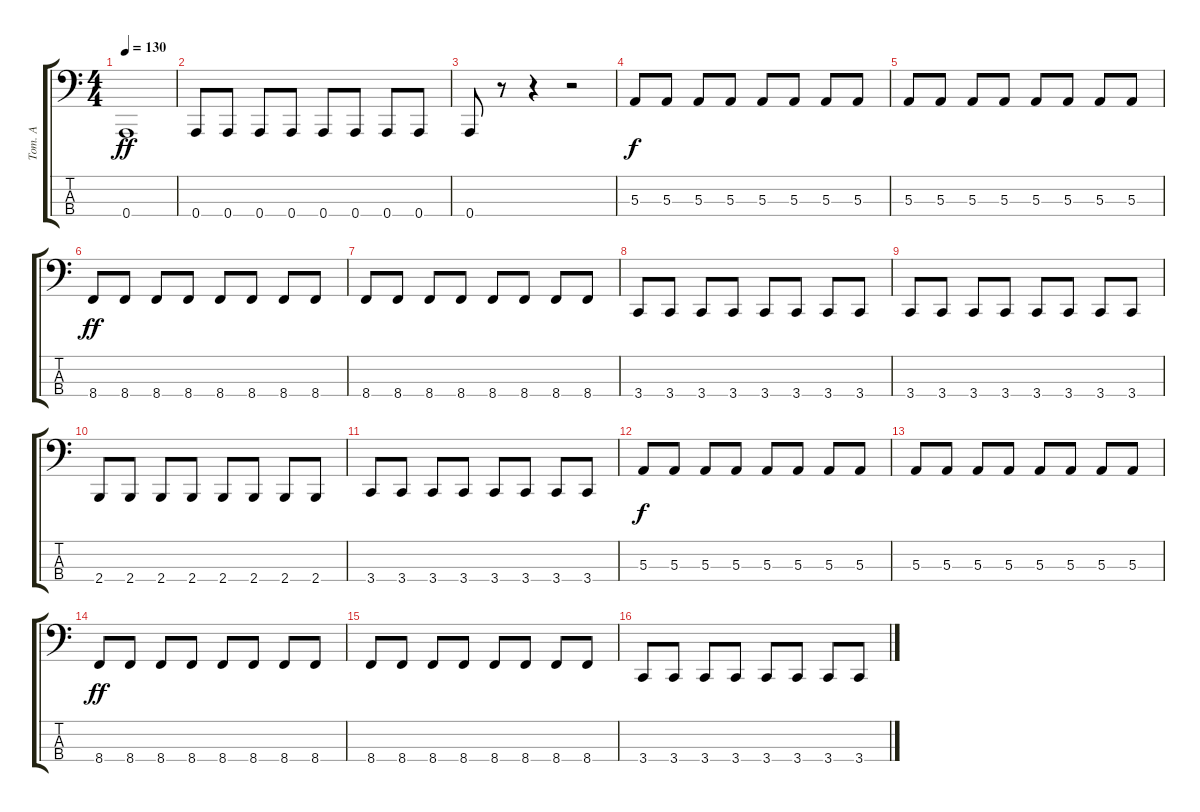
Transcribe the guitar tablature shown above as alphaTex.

\track ("Tom. A" "Tom. A") {instrument electricbasspick}
\staff {score tabs}
\tuning (D2 A1 E1 A0) {hide}
\ts (4 4)
\tempo 130
\clef f4
\ks c
0.4{t}.1{dy ff} |
0.4.8 0.4.8 0.4.8 0.4.8 0.4.8 0.4.8 0.4.8 0.4.8 |
0.4.8 r.8 r.4 r.2 |
5.3.8{dy f} 5.3.8 5.3.8 5.3.8 5.3.8 5.3.8 5.3.8 5.3.8 |
5.3.8 5.3.8 5.3.8 5.3.8 5.3.8 5.3.8 5.3.8 5.3.8 |
8.4.8{dy ff} 8.4.8 8.4.8 8.4.8 8.4.8 8.4.8 8.4.8 8.4.8 |
8.4.8 8.4.8 8.4.8 8.4.8 8.4.8 8.4.8 8.4.8 8.4.8 |
3.4.8 3.4.8 3.4.8 3.4.8 3.4.8 3.4.8 3.4.8 3.4.8 |
3.4.8 3.4.8 3.4.8 3.4.8 3.4.8 3.4.8 3.4.8 3.4.8 |
2.4.8 2.4.8 2.4.8 2.4.8 2.4.8 2.4.8 2.4.8 2.4.8 |
3.4.8 3.4.8 3.4.8 3.4.8 3.4.8 3.4.8 3.4.8 3.4.8 |
5.3.8{dy f} 5.3.8 5.3.8 5.3.8 5.3.8 5.3.8 5.3.8 5.3.8 |
5.3.8 5.3.8 5.3.8 5.3.8 5.3.8 5.3.8 5.3.8 5.3.8 |
8.4.8{dy ff} 8.4.8 8.4.8 8.4.8 8.4.8 8.4.8 8.4.8 8.4.8 |
8.4.8 8.4.8 8.4.8 8.4.8 8.4.8 8.4.8 8.4.8 8.4.8 |
3.4.8 3.4.8 3.4.8 3.4.8 3.4.8 3.4.8 3.4.8 3.4.8
